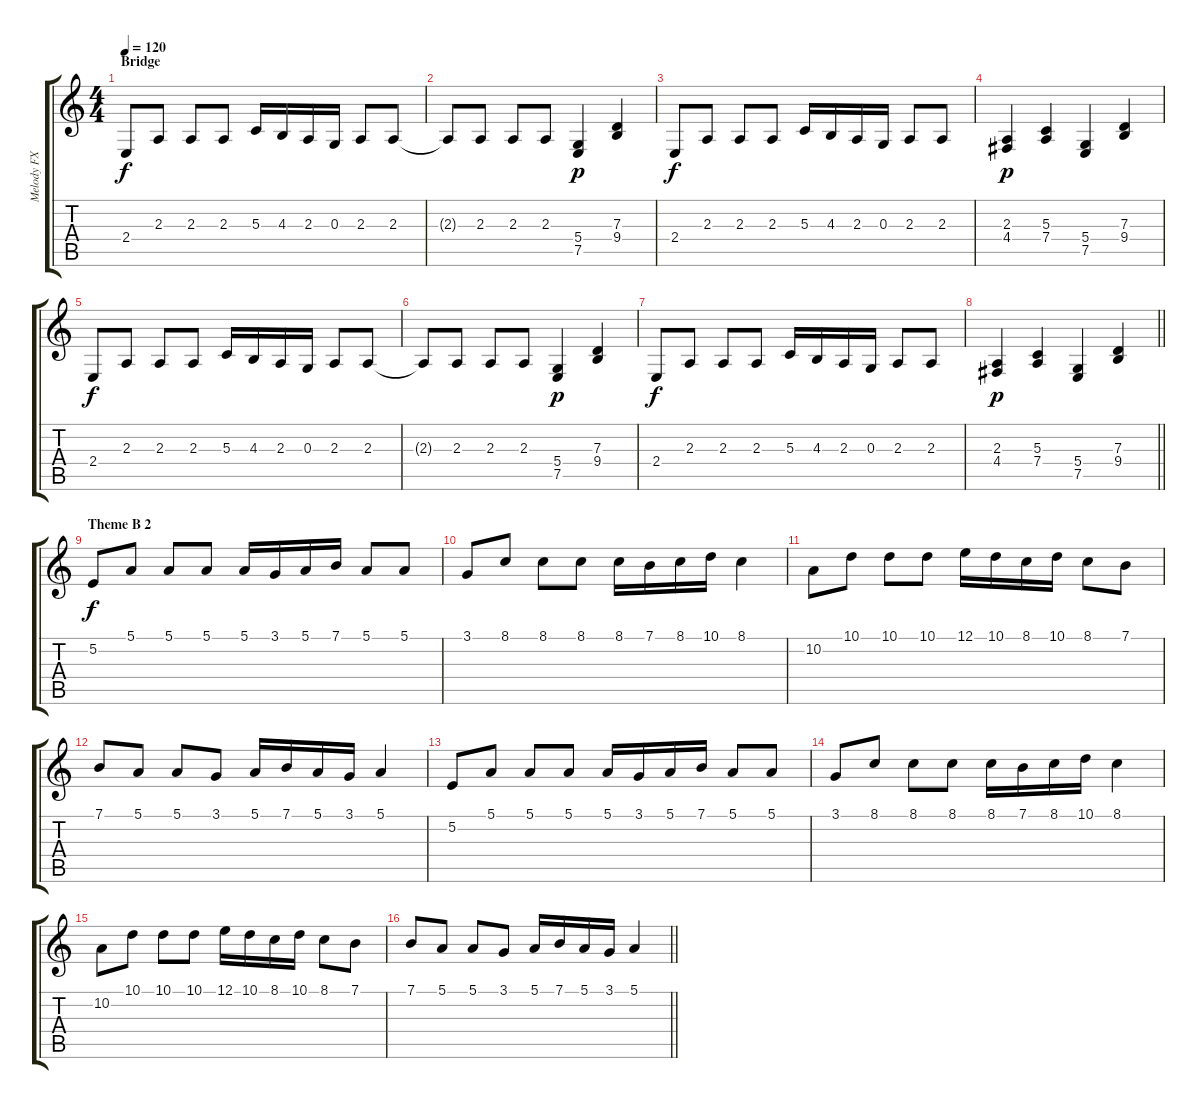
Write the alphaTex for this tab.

\track ("Melody FX" "Melody FX") {instrument synthstrings1}
\staff {score tabs}
\tuning (E4 B3 G3 D3 A2 E2) {hide}
\ts (4 4)
\section ("" "Bridge")
\tempo 120
\clef g2
\ks c
2.4.8{dy f} 2.3.8 2.3.8 2.3.8 5.3.16 4.3.16 2.3.16 0.3.16 2.3.8 2.3.8 |
2.3{t}.8 2.3.8 2.3.8 2.3.8 (5.4 7.5).4{dy p} (7.3 9.4).4 |
2.4.8{dy f} 2.3.8 2.3.8 2.3.8 5.3.16 4.3.16 2.3.16 0.3.16 2.3.8 2.3.8 |
(2.3 4.4).4{dy p} (5.3 7.4).4 (5.4 7.5).4 (7.3 9.4).4 |
2.4.8{dy f} 2.3.8 2.3.8 2.3.8 5.3.16 4.3.16 2.3.16 0.3.16 2.3.8 2.3.8 |
2.3{t}.8 2.3.8 2.3.8 2.3.8 (5.4 7.5).4{dy p} (7.3 9.4).4 |
2.4.8{dy f} 2.3.8 2.3.8 2.3.8 5.3.16 4.3.16 2.3.16 0.3.16 2.3.8 2.3.8 |
\barLineRight lightlight
(2.3 4.4).4{dy p} (5.3 7.4).4 (5.4 7.5).4 (7.3 9.4).4 |
\section ("" "Theme B 2")
5.2.8{dy f} 5.1.8 5.1.8 5.1.8 5.1.16 3.1.16 5.1.16 7.1.16 5.1.8 5.1.8 |
3.1.8 8.1.8 8.1.8 8.1.8 8.1.16 7.1.16 8.1.16 10.1.16 8.1.4 |
10.2.8 10.1.8 10.1.8 10.1.8 12.1.16 10.1.16 8.1.16 10.1.16 8.1.8 7.1.8 |
7.1.8 5.1.8 5.1.8 3.1.8 5.1.16 7.1.16 5.1.16 3.1.16 5.1.4 |
5.2.8 5.1.8 5.1.8 5.1.8 5.1.16 3.1.16 5.1.16 7.1.16 5.1.8 5.1.8 |
3.1.8 8.1.8 8.1.8 8.1.8 8.1.16 7.1.16 8.1.16 10.1.16 8.1.4 |
10.2.8 10.1.8 10.1.8 10.1.8 12.1.16 10.1.16 8.1.16 10.1.16 8.1.8 7.1.8 |
\barLineRight lightlight
7.1.8 5.1.8 5.1.8 3.1.8 5.1.16 7.1.16 5.1.16 3.1.16 5.1.4
